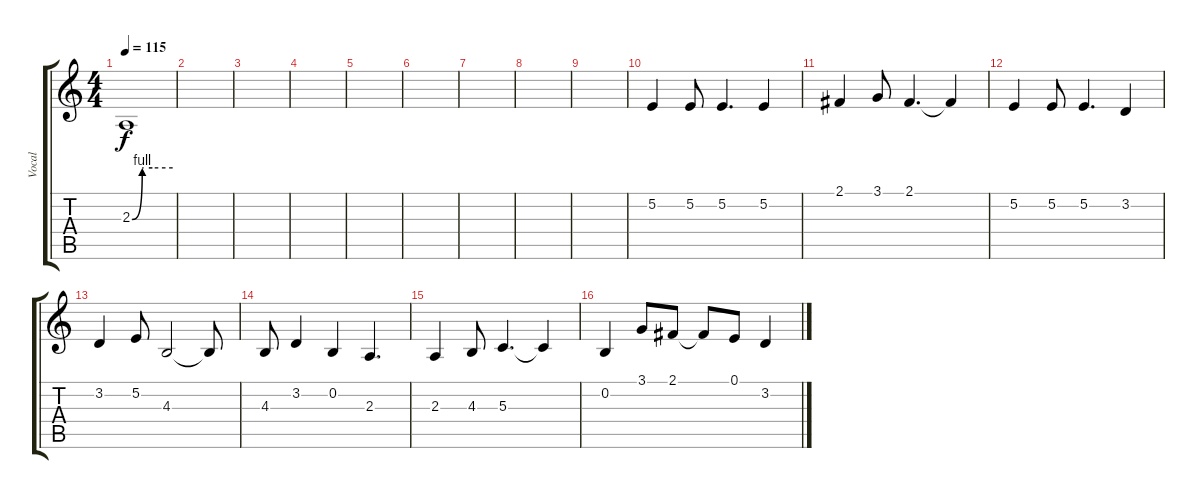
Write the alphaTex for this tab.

\track ("Vocal" "Vocal") {instrument whistle}
\staff {score tabs}
\tuning (E4 B3 G3 D3 A2 E2) {hide}
\ts (4 4)
\tempo 115
\clef g2
\ks c
2.3{be (custom 0 0 15 4 17 4 30 4 60 4)}.1{dy f} |
|
|
|
|
|
|
|
|
5.2.4 5.2.8 5.2.4{d} 5.2.4 |
2.1.4 3.1.8 2.1.4{d} 2.1{t}.4 |
5.2.4 5.2.8 5.2.4{d} 3.2.4 |
3.2.4 5.2.8 4.3.2 4.3{t}.8 |
4.3.8 3.2.4 0.2.4 2.3.4{d} |
2.3.4 4.3.8 5.3.4{d} 5.3{t}.4 |
0.2.4 3.1.8 2.1.8 2.1{t}.8 0.1.8 3.2.4
